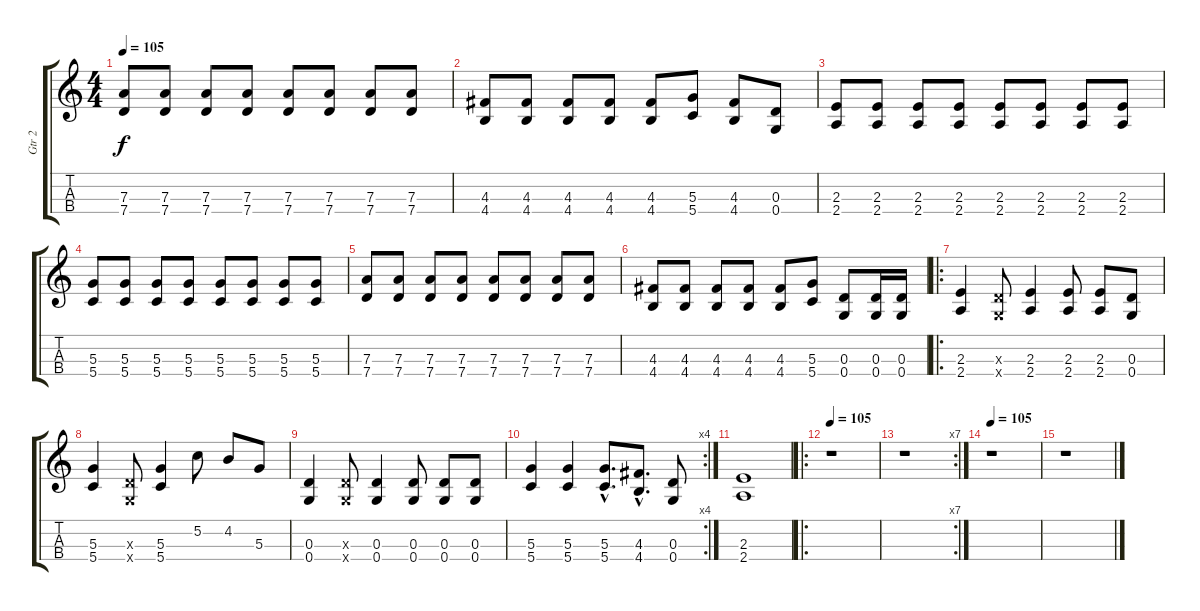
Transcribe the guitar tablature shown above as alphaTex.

\track ("Gtr 2" "Gtr 2") {instrument distortionguitar}
\staff {score tabs}
\tuning (B3 G3 D3 G2) {hide}
\ts (4 4)
\tempo 105
\clef g2
\ks c
(7.3 7.4).8{dy f} (7.3 7.4).8 (7.3 7.4).8 (7.3 7.4).8 (7.3 7.4).8 (7.3 7.4).8 (7.3 7.4).8 (7.3 7.4).8 |
(4.3 4.4).8 (4.3 4.4).8 (4.3 4.4).8 (4.3 4.4).8 (4.3 4.4).8 (5.3 5.4).8 (4.3 4.4).8 (0.3 0.4).8 |
(2.3 2.4).8{volume 13 instrument overdrivenguitar} (2.3 2.4).8 (2.3 2.4).8 (2.3 2.4).8 (2.3 2.4).8 (2.3 2.4).8 (2.3 2.4).8 (2.3 2.4).8 |
(5.3 5.4).8 (5.3 5.4).8 (5.3 5.4).8 (5.3 5.4).8 (5.3 5.4).8 (5.3 5.4).8 (5.3 5.4).8 (5.3 5.4).8 |
(7.3 7.4).8 (7.3 7.4).8 (7.3 7.4).8 (7.3 7.4).8 (7.3 7.4).8 (7.3 7.4).8 (7.3 7.4).8 (7.3 7.4).8 |
(4.3 4.4).8 (4.3 4.4).8 (4.3 4.4).8 (4.3 4.4).8 (4.3 4.4).8 (5.3 5.4).8 (0.3 0.4).8 (0.3 0.4).16 (0.3 0.4).16 |
\ro
(2.3 2.4).4{volume 16 instrument distortionguitar} (0.3{x} 0.4{x}).8 (2.3 2.4).4 (2.3 2.4).8 (2.3 2.4).8 (0.3 0.4).8 |
(5.3 5.4).4 (0.3{x} 0.4{x}).8 (5.3 5.4).4 5.2.8 4.2.8 5.3.8 |
(0.3 0.4).4 (0.3{x} 0.4{x}).8 (0.3 0.4).4 (0.3 0.4).8 (0.3 0.4).8 (0.3 0.4).8 |
\rc 4
(5.3 5.4).4 (5.3 5.4).4 (5.3{hac} 5.4{hac}).8{d} (4.3{hac} 4.4{hac}).8{d} (0.3 0.4).8 |
(2.3 2.4).1 |
\ro
\tempo 105
r.1 |
\rc 7
r.1 |
\tempo 105
r.1 |
r.1
